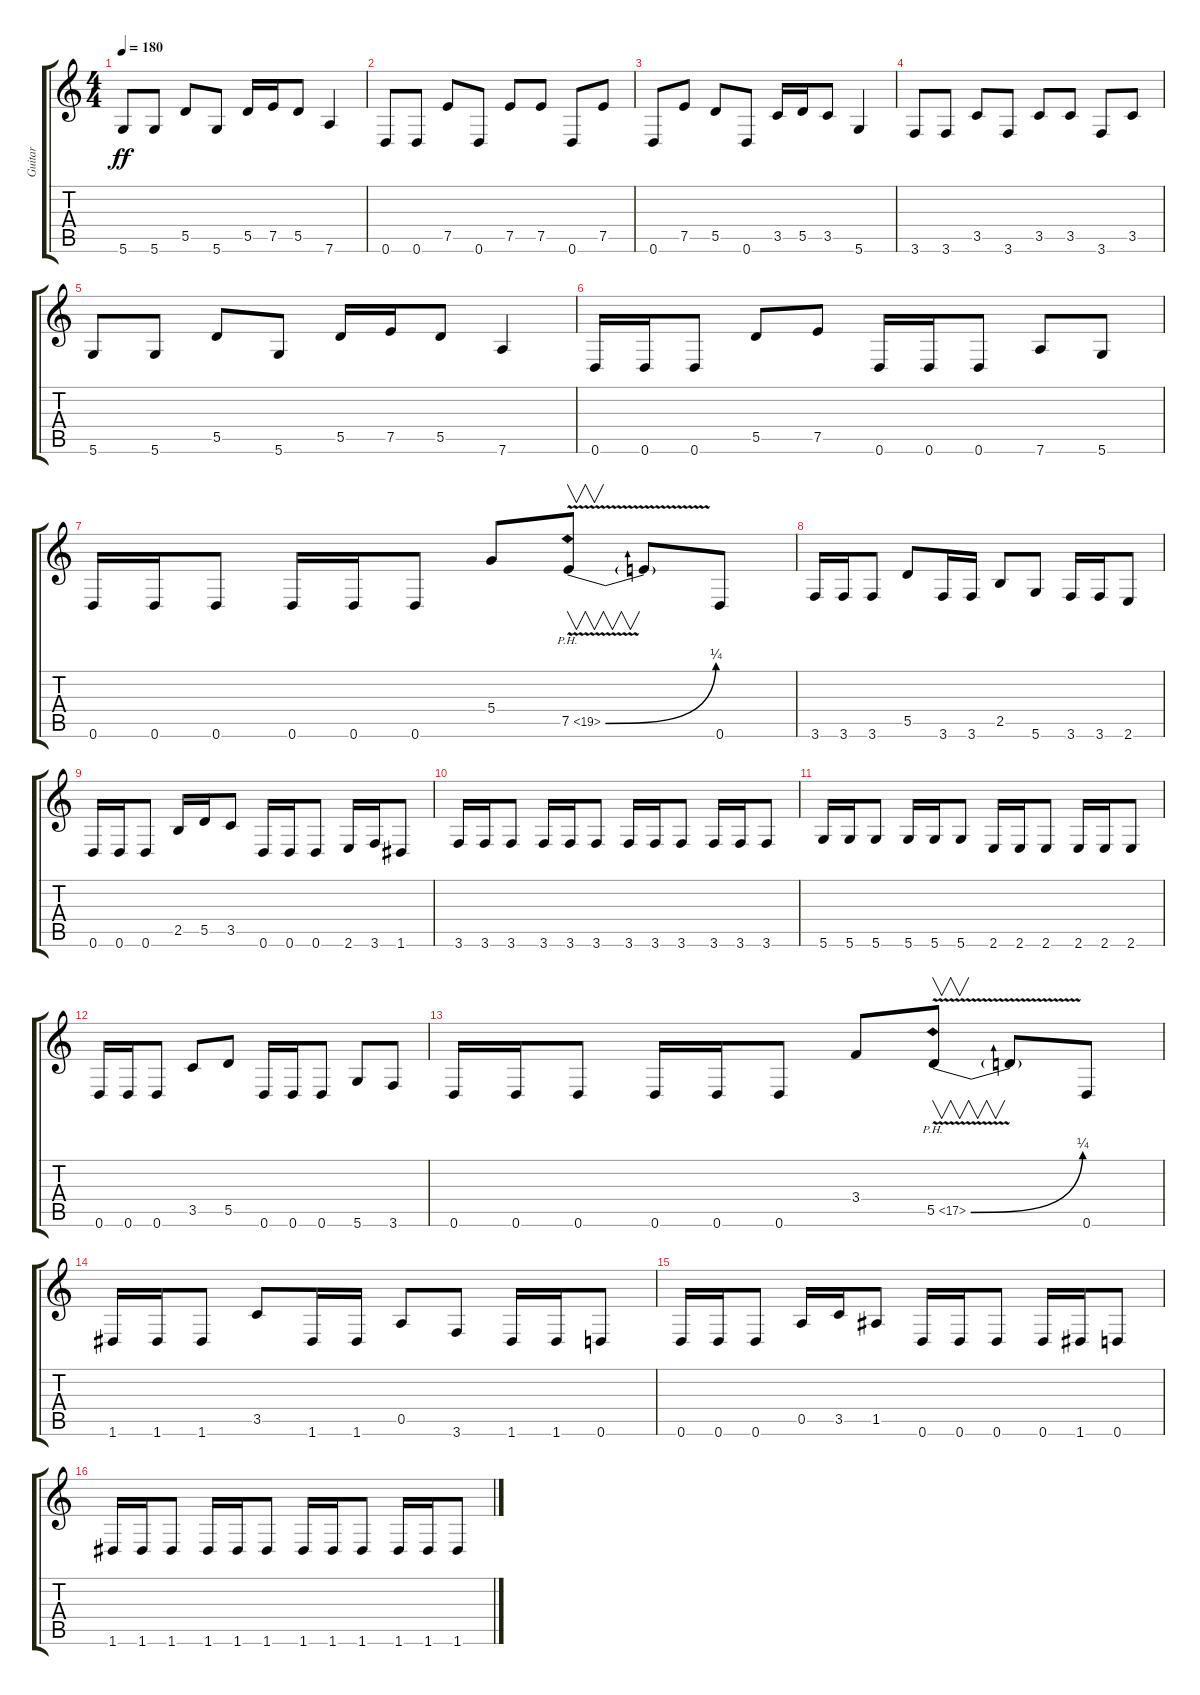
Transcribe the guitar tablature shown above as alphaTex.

\track ("Guitar" "Guitar") {instrument distortionguitar}
\staff {score tabs}
\tuning (E4 B3 G3 D3 A2 D2) {hide}
\ts (4 4)
\tempo 180
\clef g2
\ks c
5.6.8{dy ff} 5.6.8 5.5.8 5.6.8 5.5.16 7.5.16 5.5.8 7.6.4 |
0.6.8 0.6.8 7.5.8 0.6.8 7.5.8 7.5.8 0.6.8 7.5.8 |
0.6.8 7.5.8 5.5.8 0.6.8 3.5.16 5.5.16 3.5.8 5.6.4 |
3.6.8 3.6.8 3.5.8 3.6.8 3.5.8 3.5.8 3.6.8 3.5.8 |
5.6.8 5.6.8 5.5.8 5.6.8 5.5.16 7.5.16 5.5.8 7.6.4 |
0.6.16 0.6.16 0.6.8 5.5.8 7.5.8 0.6.16 0.6.16 0.6.8 7.6.8 5.6.8 |
0.6.16 0.6.16 0.6.8 0.6.16 0.6.16 0.6.8 5.4.8 7.5{be (bend 0 0 60 1) ph 12 v}.8{v} 7.5{t}.8 0.6.8 |
3.6.16 3.6.16 3.6.8 5.5.8 3.6.16 3.6.16 2.5.8 5.6.8 3.6.16 3.6.16 2.6.8 |
0.6.16 0.6.16 0.6.8 2.5.16 5.5.16 3.5.8 0.6.16 0.6.16 0.6.8 2.6.16 3.6.16 1.6.8 |
3.6.16 3.6.16 3.6.8 3.6.16 3.6.16 3.6.8 3.6.16 3.6.16 3.6.8 3.6.16 3.6.16 3.6.8 |
5.6.16 5.6.16 5.6.8 5.6.16 5.6.16 5.6.8 2.6.16 2.6.16 2.6.8 2.6.16 2.6.16 2.6.8 |
0.6.16 0.6.16 0.6.8 3.5.8 5.5.8 0.6.16 0.6.16 0.6.8 5.6.8 3.6.8 |
0.6.16 0.6.16 0.6.8 0.6.16 0.6.16 0.6.8 3.4.8 5.5{be (bend 0 0 60 1) ph 12 v}.8{v} 5.5{t}.8 0.6.8 |
1.6.16 1.6.16 1.6.8 3.5.8 1.6.16 1.6.16 0.5.8 3.6.8 1.6.16 1.6.16 0.6.8 |
0.6.16 0.6.16 0.6.8 0.5.16 3.5.16 1.5.8 0.6.16 0.6.16 0.6.8 0.6.16 1.6.16 0.6.8 |
1.6.16 1.6.16 1.6.8 1.6.16 1.6.16 1.6.8 1.6.16 1.6.16 1.6.8 1.6.16 1.6.16 1.6.8
